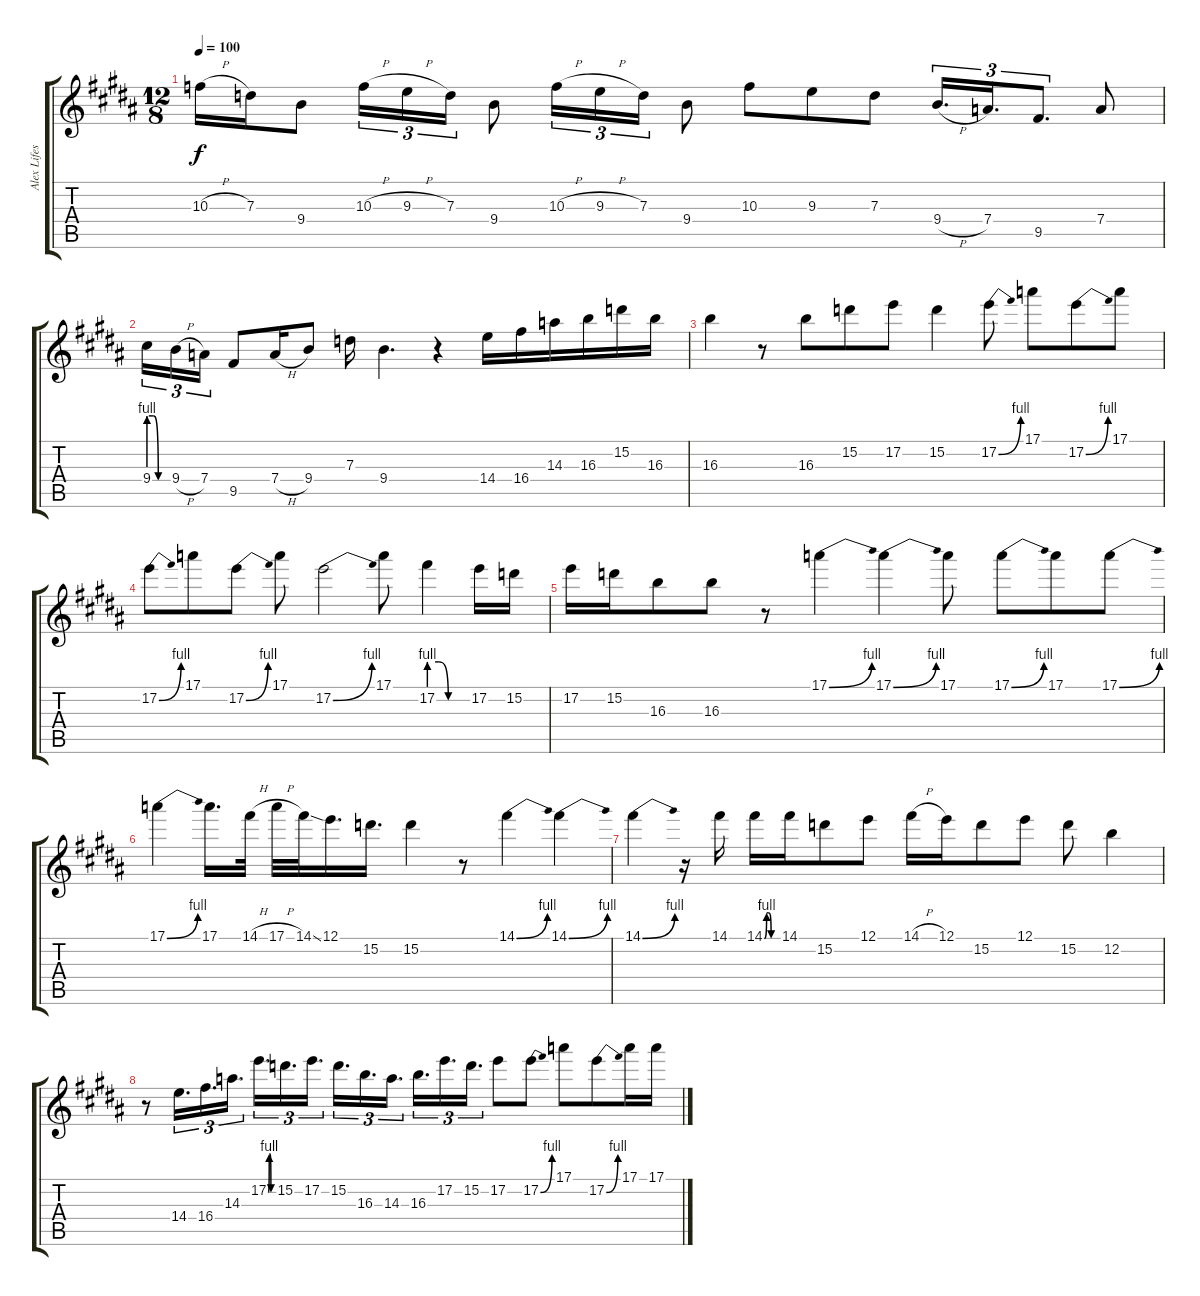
\track ("Alex Lifeson Guitar" "Alex Lifes") {instrument overdrivenguitar}
\staff {score tabs}
\tuning (E4 B3 G3 D3 A2 E2) {hide}
\ts (12 8)
\tempo 100
\clef g2
\ks b
10.3{h}.16{dy f} 7.3.16 9.4.8 10.3{h}.16{tu (3 2)} 9.3{h}.16{tu (3 2)} 7.3.16{tu (3 2)} 9.4.8 10.3{h}.16{tu (3 2)} 9.3{h}.16{tu (3 2)} 7.3.16{tu (3 2)} 9.4.8 10.3.8 9.3.8 7.3.8 9.4{h}.16{d tu (3 2)} 7.4.16{d tu (3 2)} 9.5.8{d tu (3 2)} 7.4.8 |
9.4{be (custom 0 4 15 4 30 0 60 0)}.16{tu (3 2)} 9.4{h}.16{tu (3 2)} 7.4.16{tu (3 2)} 9.5.8 7.4{h}.16 9.4.8 7.3.16 9.4.4{d} r.4 14.4.16 16.4.16 14.3.16 16.3.16 15.2.16 16.3.16 |
16.3.4 r.8 16.3.8 15.2.8 17.2.8 15.2.4 17.2{be (bend 0 0 60 4)}.8 17.1.8 17.2{be (bend 0 0 60 4)}.8 17.1.8 |
17.2{be (bend 0 0 60 4)}.8 17.1.8 17.2{be (bend 0 0 60 4)}.8 17.1.8 17.2{be (bend 0 0 60 4)}.2 17.1.8 17.2{be (custom 0 4 15 4 30 0 60 0)}.4 17.2.16 15.2.16 |
17.2.16 15.2.16 16.3.8 16.3.8 r.8 17.1{be (bend 0 0 60 4)}.4 17.1{be (bend 0 0 60 4)}.4 17.1.8 17.1{be (bend 0 0 60 4)}.8 17.1.8 17.1{be (bend 0 0 60 4)}.8 |
17.1{be (bend 0 0 60 4)}.4 17.1.16{d} 14.1{h}.32 17.1{h}.32 14.1{ss}.32 12.1.16{d} 15.2.16{d} 15.2.4 r.8 14.1{be (bend 0 0 60 4)}.4 14.1{be (bend 0 0 60 4)}.4 |
14.1{be (bend 0 0 60 4)}.4 r.16 14.1.16 14.1{be (custom 0 0 10 4 20 4 30 0 60 0)}.16 14.1.16 15.2.8 12.1.8 14.1{h}.16 12.1.16 15.2.8 12.1.8 15.2.8 12.2.4 |
r.8 14.4.16{d tu (3 2)} 16.4.16{d tu (3 2)} 14.3.16{d tu (3 2)} 17.2{be (custom 0 0 10 4 20 4 30 0 60 0)}.16{d tu (3 2)} 15.2.16{d tu (3 2)} 17.2.16{d tu (3 2)} 15.2.16{d tu (3 2)} 16.3.16{d tu (3 2)} 14.3.16{d tu (3 2)} 16.3.16{d tu (3 2)} 17.2.16{d tu (3 2)} 15.2.16{d tu (3 2)} 17.2.8 17.2{be (bend 0 0 60 4)}.8 17.1.8 17.2{be (bend 0 0 60 4)}.8 17.1.16 17.1.16
